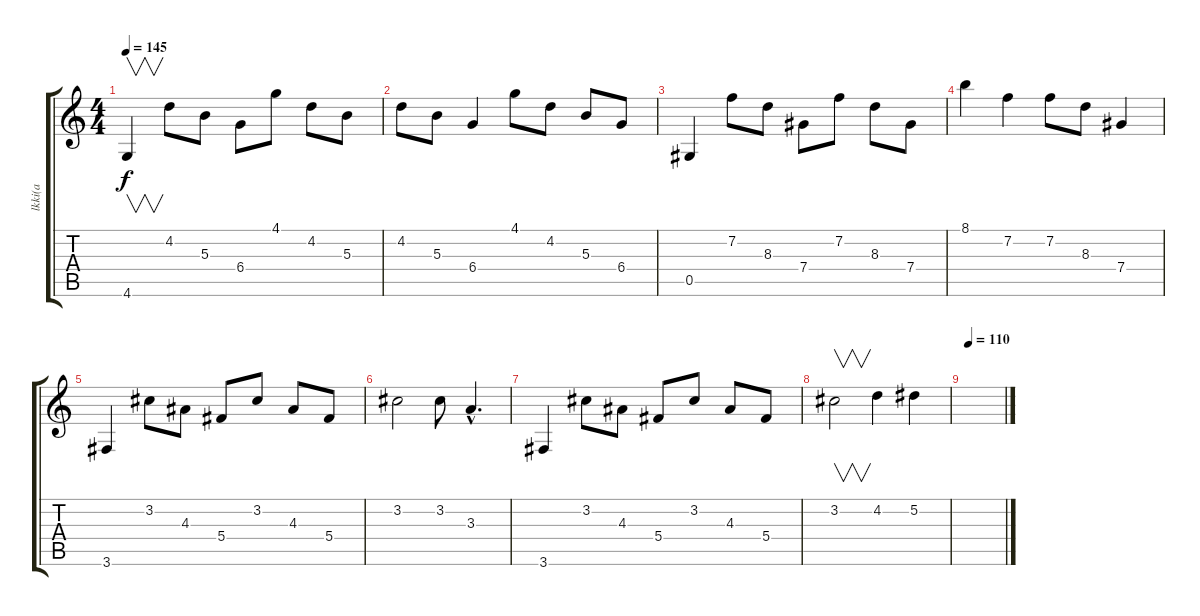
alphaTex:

\track ("lkki(acustico)" "lkki(a") {instrument acousticguitarnylon}
\staff {score tabs}
\tuning (Eb4 Bb3 Gb3 Db3 Ab2 Eb2) {hide}
\ts (4 4)
\tempo 145
\clef g2
\ks c
4.6.4{v dy f} 4.2.8 5.3.8 6.4.8 4.1.8 4.2.8 5.3.8 |
4.2.8 5.3.8 6.4.4 4.1.8 4.2.8 5.3.8 6.4.8 |
0.5.4 7.2.8 8.3.8 7.4.8 7.2.8 8.3.8 7.4.8 |
8.1.4 7.2.4 7.2.8 8.3.8 7.4.4 |
3.6.4 3.2.8 4.3.8 5.4.8 3.2.8 4.3.8 5.4.8 |
3.2.2 3.2.8 3.3{hac}.4{d} |
3.6.4 3.2.8 4.3.8 5.4.8 3.2.8 4.3.8 5.4.8 |
3.2.2{v} 4.2.4 5.2.4 |
\tempo (110 0.125)
